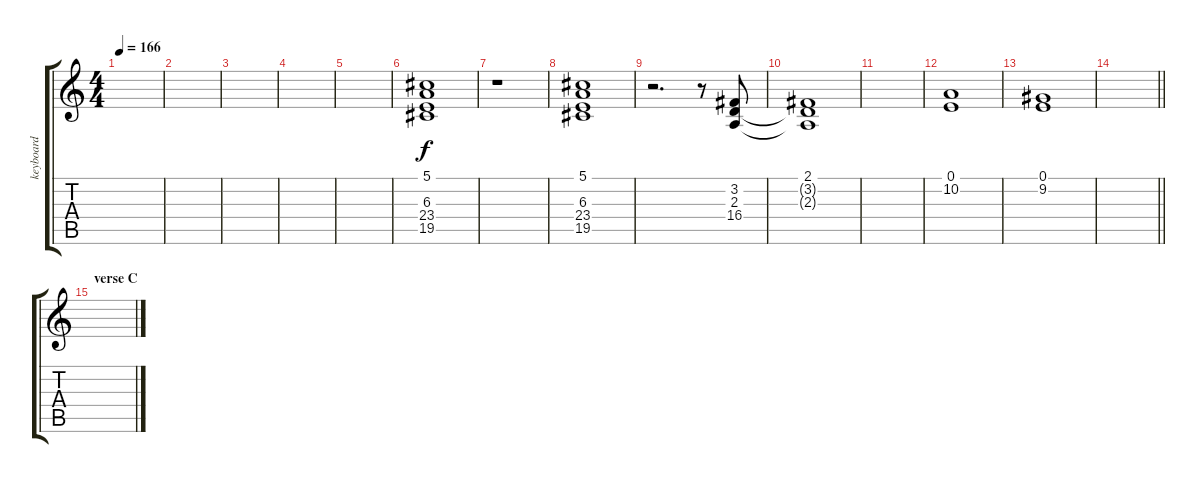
\track ("keyboard" "keyboard") {instrument synthvoice}
\staff {score tabs}
\tuning (E4 B3 G3 D3 A2 E2) {hide}
\ts (4 4)
\tempo 166
\clef g2
\ks c
|
|
|
|
|
(5.1 6.3 23.4 19.5).1 |
r.1 |
(5.1 6.3 23.4 19.5).1 |
r.2{d} r.8 (3.2 2.3 16.4).8 |
(2.1 3.2{t} 2.3{t}).1 |
|
(0.1 10.2).1 |
(0.1 9.2).1 |
\barLineRight lightlight
|
\section ("" "verse C")
